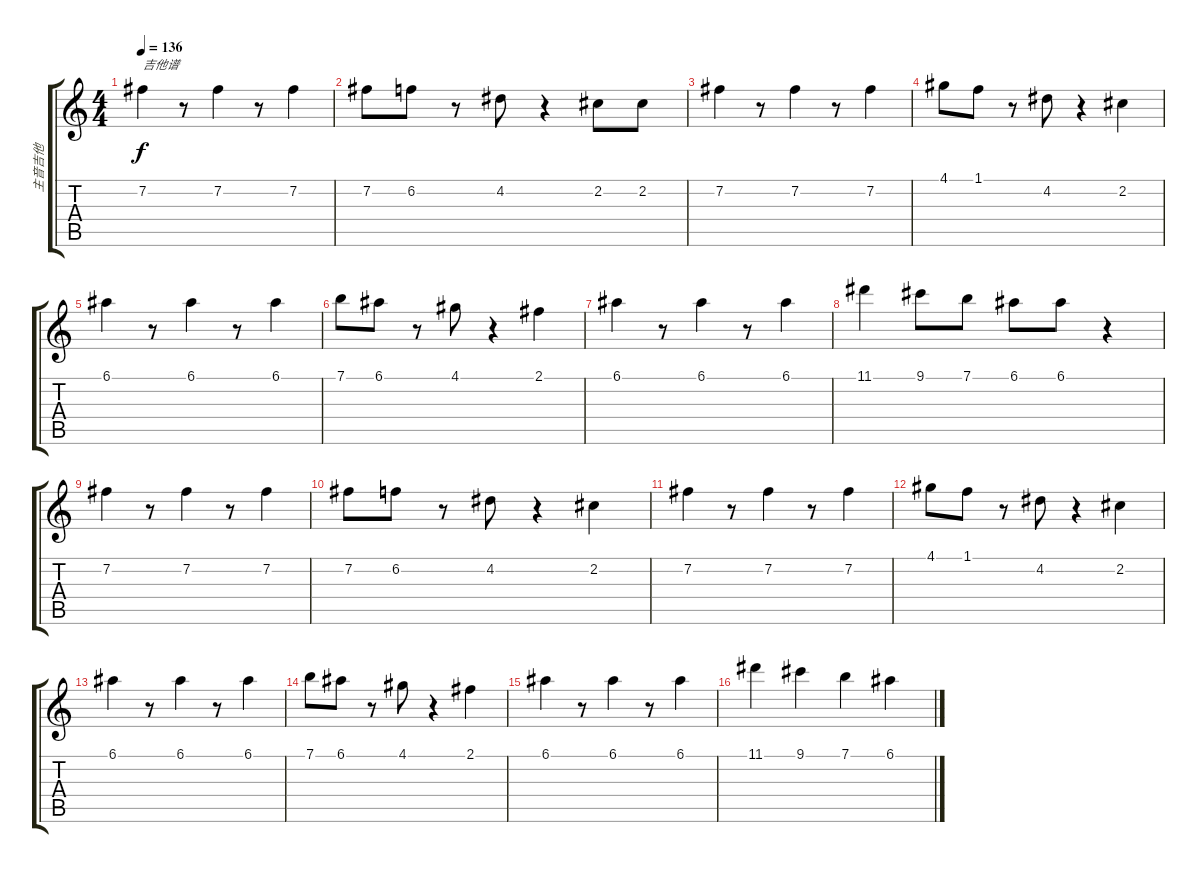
\track ("主音吉他" "主音吉他") {instrument electricguitarmuted}
\staff {score tabs}
\tuning (E4 B3 G3 D3 A2 E2) {hide}
\ts (4 4)
\tempo 136
\clef g2
\ks c
7.2.4{txt "吉他谱" dy f instrument electricguitarmuted} r.8 7.2.4 r.8 7.2.4 |
7.2.8 6.2.8 r.8 4.2.8 r.4 2.2.8 2.2.8 |
7.2.4 r.8 7.2.4 r.8 7.2.4 |
4.1.8 1.1.8 r.8 4.2.8 r.4 2.2.4 |
6.1.4 r.8 6.1.4 r.8 6.1.4 |
7.1.8 6.1.8 r.8 4.1.8 r.4 2.1.4 |
6.1.4 r.8 6.1.4 r.8 6.1.4 |
11.1.4 9.1.8 7.1.8 6.1.8 6.1.8 r.4 |
7.2.4 r.8 7.2.4 r.8 7.2.4 |
7.2.8 6.2.8 r.8 4.2.8 r.4 2.2.4 |
7.2.4 r.8 7.2.4 r.8 7.2.4 |
4.1.8 1.1.8 r.8 4.2.8 r.4 2.2.4 |
6.1.4 r.8 6.1.4 r.8 6.1.4 |
7.1.8 6.1.8 r.8 4.1.8 r.4 2.1.4 |
6.1.4 r.8 6.1.4 r.8 6.1.4 |
11.1.4 9.1.4 7.1.4 6.1.4
